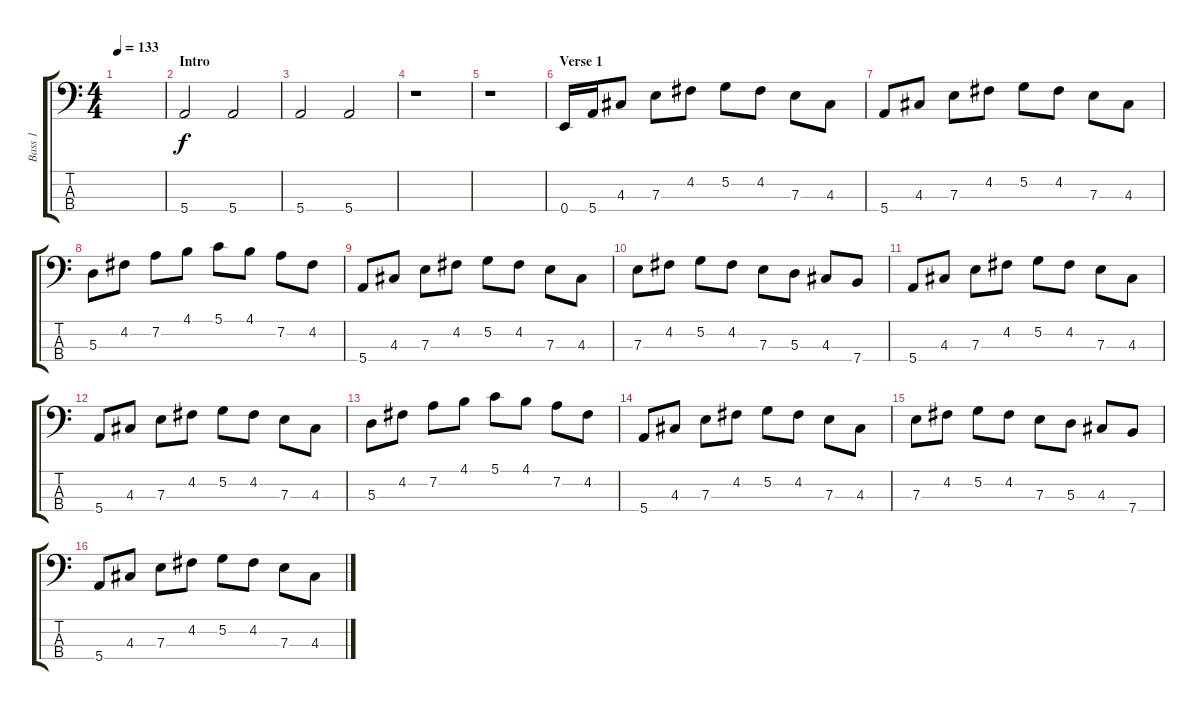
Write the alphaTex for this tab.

\track ("Bass 1" "Bass 1") {instrument electricbasspick}
\staff {score tabs}
\tuning (G2 D2 A1 E1) {hide}
\ts (4 4)
\tempo 133
\clef f4
\ks c
|
\section ("" "Intro")
5.4.2 5.4.2 |
5.4.2 5.4.2 |
r.1 |
r.1 |
\section ("" "Verse 1")
0.4.16 5.4.16 4.3.8 7.3.8 4.2.8 5.2.8 4.2.8 7.3.8 4.3.8 |
5.4.8 4.3.8 7.3.8 4.2.8 5.2.8 4.2.8 7.3.8 4.3.8 |
5.3.8 4.2.8 7.2.8 4.1.8 5.1.8 4.1.8 7.2.8 4.2.8 |
5.4.8 4.3.8 7.3.8 4.2.8 5.2.8 4.2.8 7.3.8 4.3.8 |
7.3.8 4.2.8 5.2.8 4.2.8 7.3.8 5.3.8 4.3.8 7.4.8 |
5.4.8 4.3.8 7.3.8 4.2.8 5.2.8 4.2.8 7.3.8 4.3.8 |
5.4.8 4.3.8 7.3.8 4.2.8 5.2.8 4.2.8 7.3.8 4.3.8 |
5.3.8 4.2.8 7.2.8 4.1.8 5.1.8 4.1.8 7.2.8 4.2.8 |
5.4.8 4.3.8 7.3.8 4.2.8 5.2.8 4.2.8 7.3.8 4.3.8 |
7.3.8 4.2.8 5.2.8 4.2.8 7.3.8 5.3.8 4.3.8 7.4.8 |
5.4.8 4.3.8 7.3.8 4.2.8 5.2.8 4.2.8 7.3.8 4.3.8
